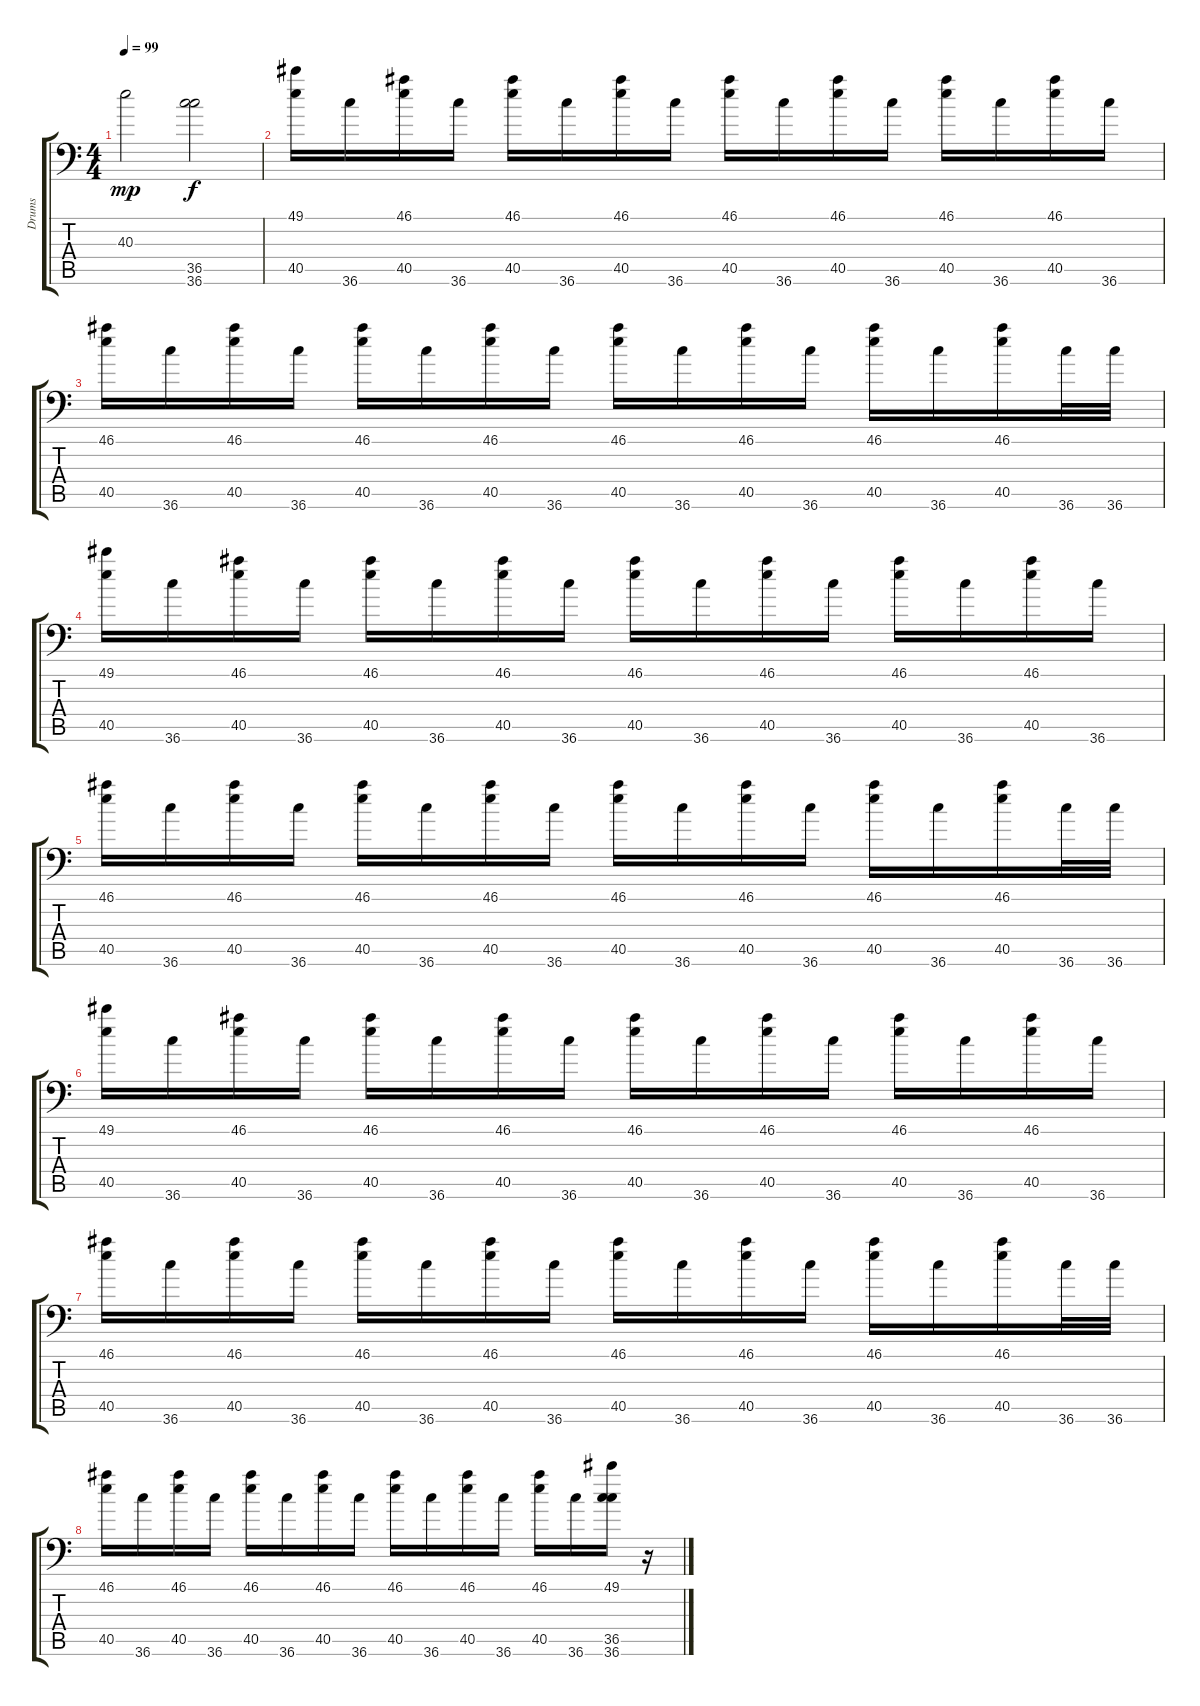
\track ("Drums" "Drums") {solo instrument electricguitarclean}
\staff {score tabs}
\tuning (C-1 C-1 C-1 C-1 C-1 C-1) {hide}
\ts (4 4)
\tempo 99
\clef f4
\ks c
40.3{t}.2{dy mp} (36.5 36.6).2{dy f} |
(49.1 40.5).16 36.6.16 (46.1 40.5).16 36.6.16 (46.1 40.5).16 36.6.16 (46.1 40.5).16 36.6.16 (46.1 40.5).16 36.6.16 (46.1 40.5).16 36.6.16 (46.1 40.5).16 36.6.16 (46.1 40.5).16 36.6.16 |
(46.1 40.5).16 36.6.16 (46.1 40.5).16 36.6.16 (46.1 40.5).16 36.6.16 (46.1 40.5).16 36.6.16 (46.1 40.5).16 36.6.16 (46.1 40.5).16 36.6.16 (46.1 40.5).16 36.6.16 (46.1 40.5).16 36.6.32 36.6.32 |
(49.1 40.5).16 36.6.16 (46.1 40.5).16 36.6.16 (46.1 40.5).16 36.6.16 (46.1 40.5).16 36.6.16 (46.1 40.5).16 36.6.16 (46.1 40.5).16 36.6.16 (46.1 40.5).16 36.6.16 (46.1 40.5).16 36.6.16 |
(46.1 40.5).16 36.6.16 (46.1 40.5).16 36.6.16 (46.1 40.5).16 36.6.16 (46.1 40.5).16 36.6.16 (46.1 40.5).16 36.6.16 (46.1 40.5).16 36.6.16 (46.1 40.5).16 36.6.16 (46.1 40.5).16 36.6.32 36.6.32 |
(49.1 40.5).16 36.6.16 (46.1 40.5).16 36.6.16 (46.1 40.5).16 36.6.16 (46.1 40.5).16 36.6.16 (46.1 40.5).16 36.6.16 (46.1 40.5).16 36.6.16 (46.1 40.5).16 36.6.16 (46.1 40.5).16 36.6.16 |
(46.1 40.5).16 36.6.16 (46.1 40.5).16 36.6.16 (46.1 40.5).16 36.6.16 (46.1 40.5).16 36.6.16 (46.1 40.5).16 36.6.16 (46.1 40.5).16 36.6.16 (46.1 40.5).16 36.6.16 (46.1 40.5).16 36.6.32 36.6.32 |
(46.1 40.5).16 36.6.16 (46.1 40.5).16 36.6.16 (46.1 40.5).16 36.6.16 (46.1 40.5).16 36.6.16 (46.1 40.5).16 36.6.16 (46.1 40.5).16 36.6.16 (46.1 40.5).16 36.6.16 (49.1 36.5 36.6).16 r.16
